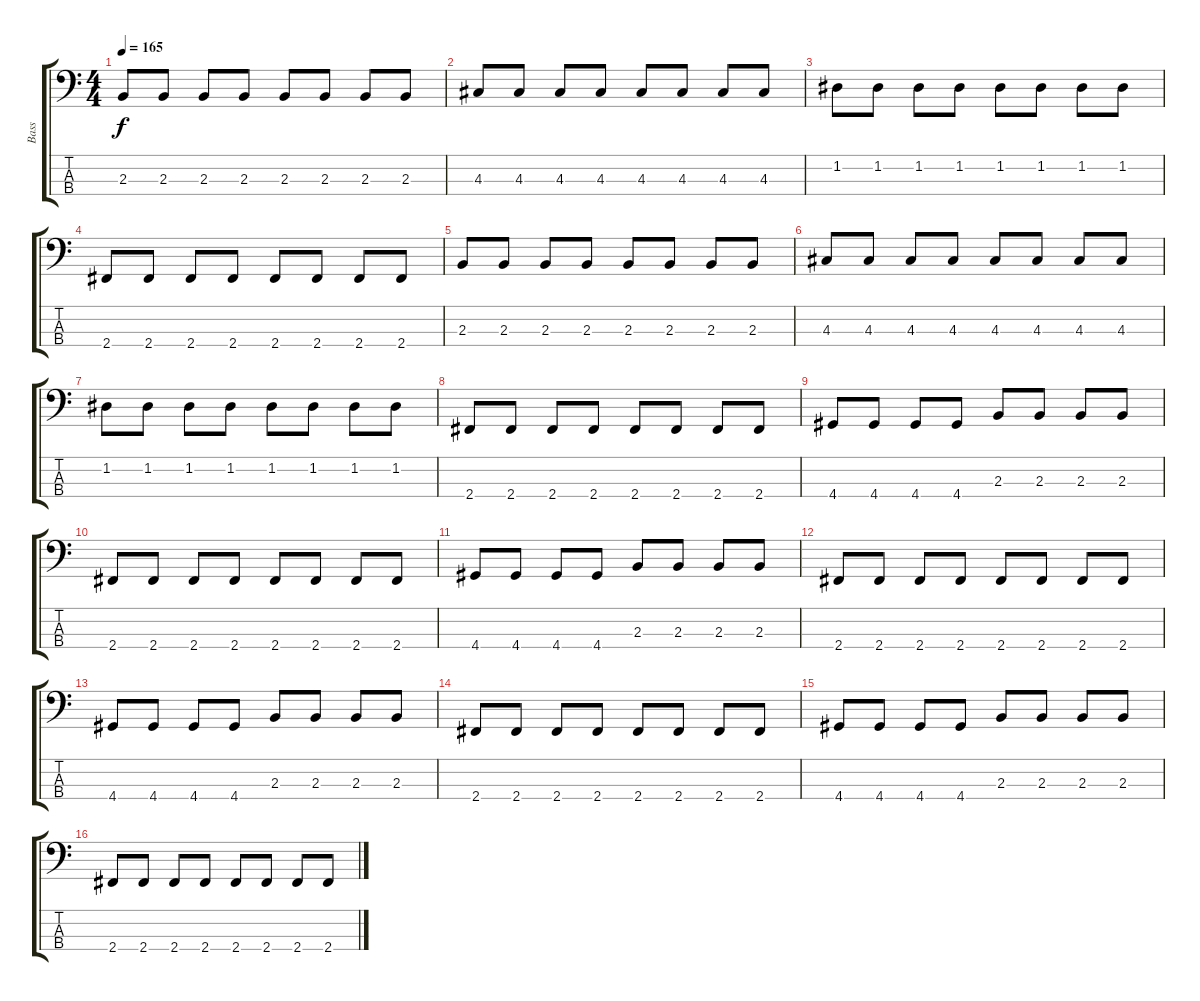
\track ("Bass" "Bass") {instrument electricbasspick}
\staff {score tabs}
\tuning (G2 D2 A1 E1) {hide}
\ts (4 4)
\tempo 165
\clef f4
\ks c
2.3.8{dy f} 2.3.8 2.3.8 2.3.8 2.3.8 2.3.8 2.3.8 2.3.8 |
4.3.8 4.3.8 4.3.8 4.3.8 4.3.8 4.3.8 4.3.8 4.3.8 |
1.2.8 1.2.8 1.2.8 1.2.8 1.2.8 1.2.8 1.2.8 1.2.8 |
2.4.8 2.4.8 2.4.8 2.4.8 2.4.8 2.4.8 2.4.8 2.4.8 |
2.3.8 2.3.8 2.3.8 2.3.8 2.3.8 2.3.8 2.3.8 2.3.8 |
4.3.8 4.3.8 4.3.8 4.3.8 4.3.8 4.3.8 4.3.8 4.3.8 |
1.2.8 1.2.8 1.2.8 1.2.8 1.2.8 1.2.8 1.2.8 1.2.8 |
2.4.8 2.4.8 2.4.8 2.4.8 2.4.8 2.4.8 2.4.8 2.4.8 |
4.4.8 4.4.8 4.4.8 4.4.8 2.3.8 2.3.8 2.3.8 2.3.8 |
2.4.8 2.4.8 2.4.8 2.4.8 2.4.8 2.4.8 2.4.8 2.4.8 |
4.4.8 4.4.8 4.4.8 4.4.8 2.3.8 2.3.8 2.3.8 2.3.8 |
2.4.8 2.4.8 2.4.8 2.4.8 2.4.8 2.4.8 2.4.8 2.4.8 |
4.4.8 4.4.8 4.4.8 4.4.8 2.3.8 2.3.8 2.3.8 2.3.8 |
2.4.8 2.4.8 2.4.8 2.4.8 2.4.8 2.4.8 2.4.8 2.4.8 |
4.4.8 4.4.8 4.4.8 4.4.8 2.3.8 2.3.8 2.3.8 2.3.8 |
2.4.8 2.4.8 2.4.8 2.4.8 2.4.8 2.4.8 2.4.8 2.4.8
